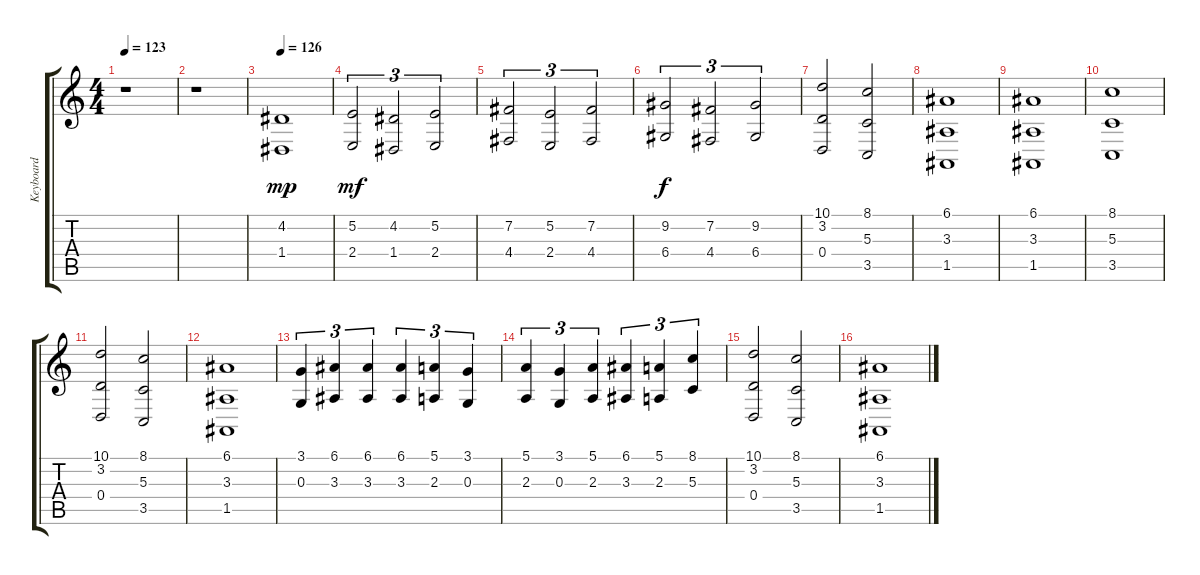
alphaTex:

\track ("Keyboard" "Keyboard") {instrument pad4choir}
\staff {score tabs}
\tuning (E4 B3 G3 D3 A2 D2) {hide}
\ts (4 4)
\tempo 123
\clef g2
\ks c
r.1{dy f} |
r.1 |
\tempo 126
(4.2 1.4).1{dy mp} |
(5.2 2.4).2{tu (3 2) dy mf} (4.2 1.4).2{tu (3 2)} (5.2 2.4).2{tu (3 2)} |
(7.2 4.4).2{tu (3 2)} (5.2 2.4).2{tu (3 2)} (7.2 4.4).2{tu (3 2)} |
(9.2 6.4).2{tu (3 2) dy f} (7.2 4.4).2{tu (3 2)} (9.2 6.4).2{tu (3 2)} |
(10.1 3.2 0.4).2 (8.1 5.3 3.5).2 |
(6.1 3.3 1.5).1 |
(6.1 3.3 1.5).1 |
(8.1 5.3 3.5).1 |
(10.1 3.2 0.4).2 (8.1 5.3 3.5).2 |
(6.1 3.3 1.5).1 |
(3.1 0.3).4{tu (3 2)} (6.1 3.3).4{tu (3 2)} (6.1 3.3).4{tu (3 2)} (6.1 3.3).4{tu (3 2)} (5.1 2.3).4{tu (3 2)} (3.1 0.3).4{tu (3 2)} |
(5.1 2.3).4{tu (3 2)} (3.1 0.3).4{tu (3 2)} (5.1 2.3).4{tu (3 2)} (6.1 3.3).4{tu (3 2)} (5.1 2.3).4{tu (3 2)} (8.1 5.3).4{tu (3 2)} |
(10.1 3.2 0.4).2 (8.1 5.3 3.5).2 |
(6.1 3.3 1.5).1
